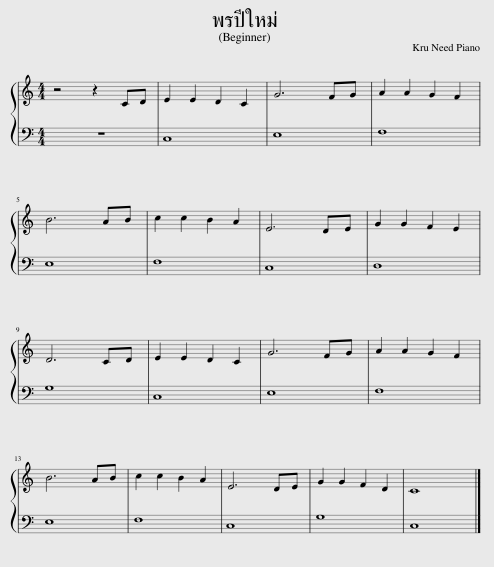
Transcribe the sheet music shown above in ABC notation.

X:1
%%score { 1 | 2 }
L:1/8
M:4/4
I:linebreak $
K:C
V:1 treble
V:2 bass
V:1
 z4 z2 CD | E2 E2 D2 C2 | G6 FG | A2 A2 G2 F2 |$ B6 AB | %5
 c2 c2 B2 A2 | E6 DE | G2 G2 F2 E2 |$ D6 CD | E2 E2 D2 C2 | %10
 G6 FG | A2 A2 G2 F2 |$ B6 AB | c2 c2 B2 A2 | E6 DE | %15
 G2 G2 F2 D2 | C8 |] %17
V:2
 z8 | C,8 | E,8 | F,8 |$ E,8 | %5
 F,8 | C,8 | D,8 |$ G,8 | C,8 | %10
 E,8 | F,8 |$ E,8 | F,8 | C,8 | %15
 G,8 | C,8 |] %17
